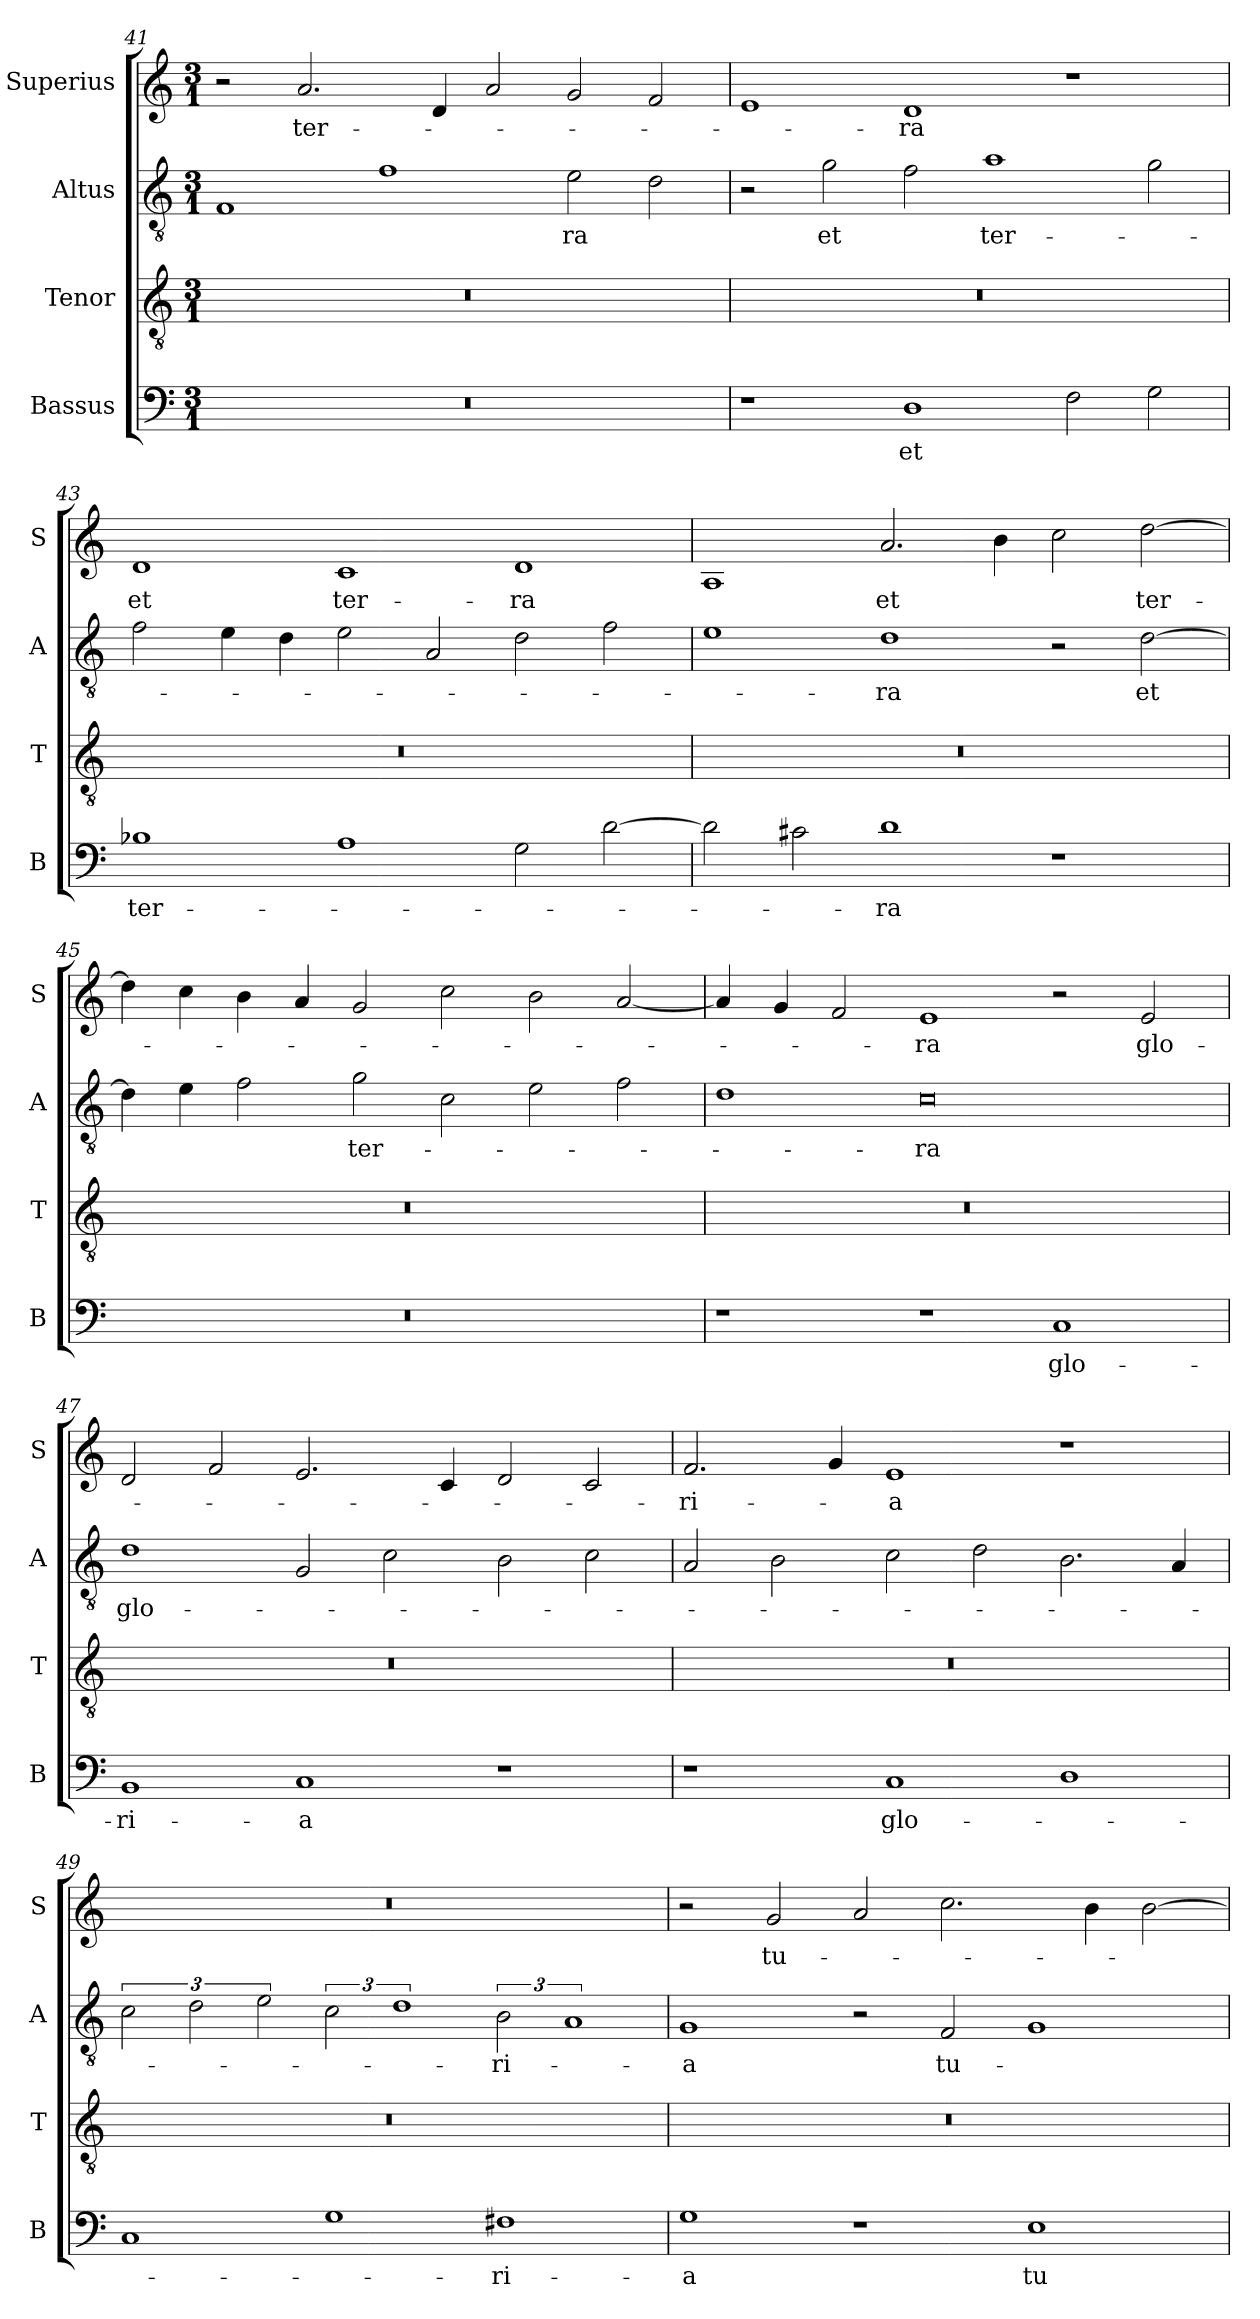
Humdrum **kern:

**kern	**text	**kern	**kern	**text	**kern	**text
*part4	*part4	*part3	*part2	*part2	*part1	*part1
*staff4	*staff4	*staff3	*staff2	*staff2	*staff1	*staff1
*I"Bassus	*	*I"Tenor	*I"Altus	*	*I"Superius	*
*I'B	*	*I'T	*I'A	*	*I'S	*
*clefF4	*	*clefGv2	*clefGv2	*	*clefG2	*
*k[]	*	*k[]	*k[]	*	*k[]	*
*M3/1	*	*M3/1	*M3/1	*	*M3/1	*
=41	=41	=41	=41	=41	=41	=41
0.r	.	0.r	1F	.	2r	.
.	.	.	.	.	2.a/	ter-
.	.	.	1f	.	.	.
.	.	.	.	.	4d/	.
.	.	.	.	.	2a/	.
.	.	.	2e\	-ra	2g/	.
.	.	.	2d\	.	2f/	.
=42	=42	=42	=42	=42	=42	=42
1r	.	0.r	2r	.	1e	.
.	.	.	2g\	et	.	.
1D	et	.	2f\	.	1d	-ra
.	.	.	1a	ter-	.	.
2F\	.	.	.	.	1r	.
2G\	.	.	2g\	.	.	.
=43	=43	=43	=43	=43	=43	=43
1B-X	ter-	0.r	2f\	.	1d	et
.	.	.	4e\	.	.	.
.	.	.	4d\	.	.	.
1A	.	.	2e\	.	1c	ter-
.	.	.	2A/	.	.	.
2G\	.	.	2d\	.	1d	-ra
[2d\	.	.	2f\	.	.	.
=44	=44	=44	=44	=44	=44	=44
2d\]	.	0.r	1e	.	1A	.
2c#X\	.	.	.	.	.	.
1d	-ra	.	1d	-ra	2.a/	et
.	.	.	.	.	4b\	.
1r	.	.	2r	.	2cc\	.
.	.	.	[2d\	et	[2dd\	ter-
=45	=45	=45	=45	=45	=45	=45
0.r	.	0.r	4d\]	.	4dd\]	.
.	.	.	4e\	.	4cc\	.
.	.	.	2f\	.	4b\	.
.	.	.	.	.	4a/	.
.	.	.	2g\	ter-	2g/	.
.	.	.	2c\	.	2cc\	.
.	.	.	2e\	.	2b\	.
.	.	.	2f\	.	[2a/	.
=46	=46	=46	=46	=46	=46	=46
1r	.	0.r	1d	.	4a/]	.
.	.	.	.	.	4g/	.
.	.	.	.	.	2f/	.
1r	.	.	0c	-ra	1e	-ra
1C	glo-	.	.	.	2r	.
.	.	.	.	.	2e/	glo-
=47	=47	=47	=47	=47	=47	=47
1BB	-ri-	0.r	1d	glo-	2d/	.
.	.	.	.	.	2f/	.
1C	-a	.	2G/	.	2.e/	.
.	.	.	2c\	.	.	.
.	.	.	.	.	4c/	.
1r	.	.	2B\	.	2d/	.
.	.	.	2c\	.	2c/	.
=48	=48	=48	=48	=48	=48	=48
1r	.	0.r	2A/	.	2.f/	-ri-
.	.	.	2B\	.	.	.
.	.	.	.	.	4g/	.
1C	glo-	.	2c\	.	1e	-a
.	.	.	2d\	.	.	.
1D	.	.	2.B\	.	1r	.
.	.	.	4A/	.	.	.
=49	=49	=49	=49	=49	=49	=49
1C	.	0.r	3c\	.	0.r	.
.	.	.	3d\	.	.	.
.	.	.	3e\	.	.	.
1G	.	.	3c\	.	.	.
.	.	.	3%2d	.	.	.
1F#X	-ri-	.	3B\	-ri-	.	.
.	.	.	3%2A	.	.	.
=50	=50	=50	=50	=50	=50	=50
1G	-a	0.r	1G	-a	2r	.
.	.	.	.	.	2g/	tu-
1r	.	.	2r	.	2a/	.
.	.	.	2F/	tu-	2.cc\	.
1E	tu-	.	1G	.	.	.
.	.	.	.	.	4b\	.
.	.	.	.	.	[2b\	.
=	=	=	=	=	=	=
*-	*-	*-	*-	*-	*-	*-
